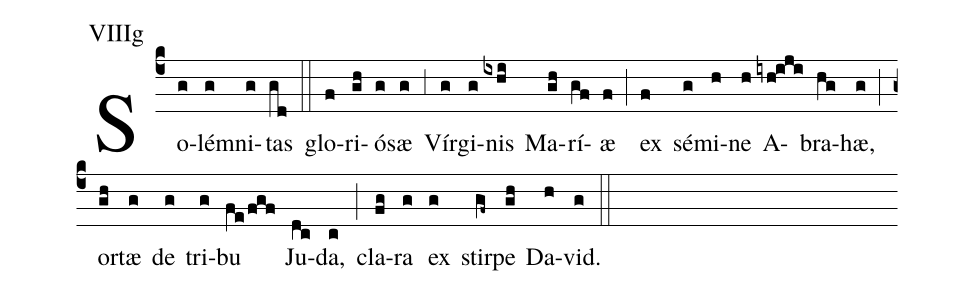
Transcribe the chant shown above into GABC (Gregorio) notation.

annotation: VIIIg;
%%
(c4) So(g)lé(g)mni(g)tas(gd) (::) glo(f)ri(gh)ó(g)sæ(g) (;3) Vír(g)gi(g)nis(ixhi) Ma(gh)rí(gf)æ(f) (;) ex(f) sé(g)mi(h)ne(h) A(iyh!iji)bra(hg)hæ,(g) (;) or(gh)tæ(g) de(g) tri(g)bu(fe/fgf) Ju(dc)da,(c) (;) cla(fg)ra(g) ex(g) stir(gf~)pe(gh) Da(h)vid.(g) (::)
